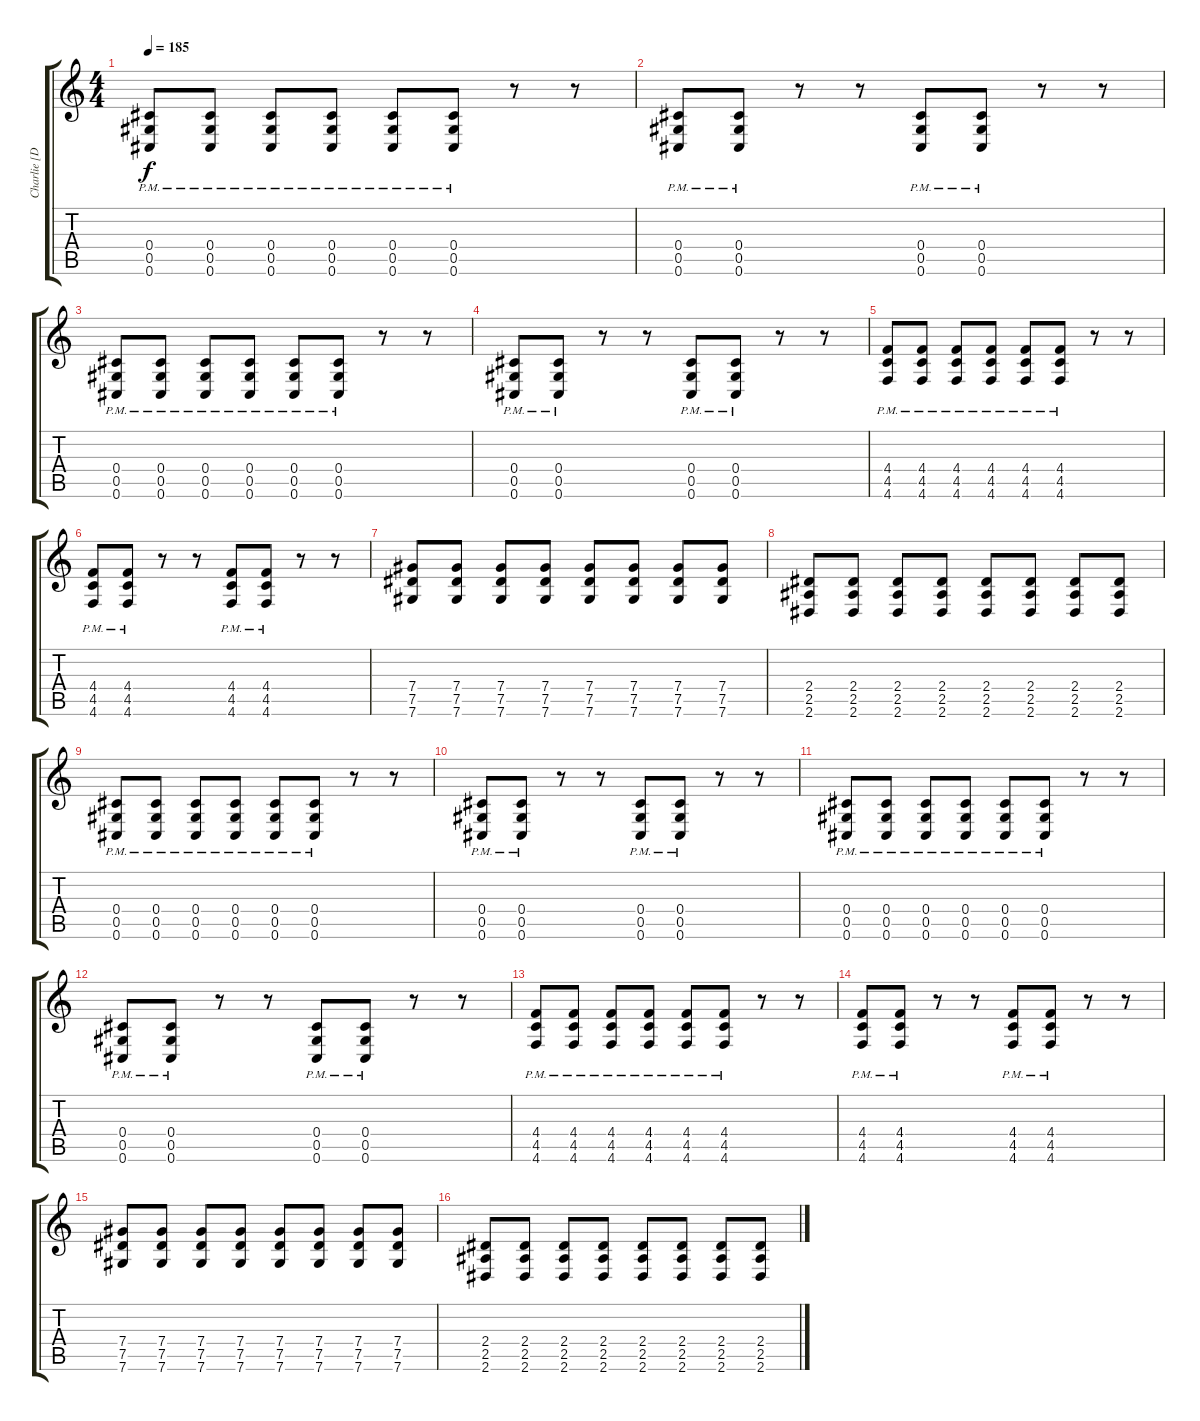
\track ("Charlie [Distortion]" "Charlie [D") {instrument distortionguitar}
\staff {score tabs}
\tuning (F4 C4 Ab3 Db3 Ab2 Db2) {hide}
\ts (4 4)
\tempo 185
\clef g2
\ks c
(0.4{pm} 0.5{pm} 0.6{pm}).8{dy f} (0.4{pm} 0.5{pm} 0.6{pm}).8 (0.4{pm} 0.5{pm} 0.6{pm}).8 (0.4{pm} 0.5{pm} 0.6{pm}).8 (0.4{pm} 0.5{pm} 0.6{pm}).8 (0.4{pm} 0.5{pm} 0.6{pm}).8 r.8 r.8 |
(0.4{pm} 0.5{pm} 0.6{pm}).8 (0.4{pm} 0.5{pm} 0.6{pm}).8 r.8 r.8 (0.4{pm} 0.5{pm} 0.6{pm}).8 (0.4{pm} 0.5{pm} 0.6{pm}).8 r.8 r.8 |
(0.4{pm} 0.5{pm} 0.6{pm}).8 (0.4{pm} 0.5{pm} 0.6{pm}).8 (0.4{pm} 0.5{pm} 0.6{pm}).8 (0.4{pm} 0.5{pm} 0.6{pm}).8 (0.4{pm} 0.5{pm} 0.6{pm}).8 (0.4{pm} 0.5{pm} 0.6{pm}).8 r.8 r.8 |
(0.4{pm} 0.5{pm} 0.6{pm}).8 (0.4{pm} 0.5{pm} 0.6{pm}).8 r.8 r.8 (0.4{pm} 0.5{pm} 0.6{pm}).8 (0.4{pm} 0.5{pm} 0.6{pm}).8 r.8 r.8 |
(4.4{pm} 4.5{pm} 4.6{pm}).8 (4.4{pm} 4.5{pm} 4.6{pm}).8 (4.4{pm} 4.5{pm} 4.6{pm}).8 (4.4{pm} 4.5{pm} 4.6{pm}).8 (4.4{pm} 4.5{pm} 4.6{pm}).8 (4.4{pm} 4.5{pm} 4.6{pm}).8 r.8 r.8 |
(4.4{pm} 4.5{pm} 4.6{pm}).8 (4.4{pm} 4.5{pm} 4.6{pm}).8 r.8 r.8 (4.4{pm} 4.5{pm} 4.6{pm}).8 (4.4{pm} 4.5{pm} 4.6{pm}).8 r.8 r.8 |
(7.4 7.5 7.6).8 (7.4 7.5 7.6).8 (7.4 7.5 7.6).8 (7.4 7.5 7.6).8 (7.4 7.5 7.6).8 (7.4 7.5 7.6).8 (7.4 7.5 7.6).8 (7.4 7.5 7.6).8 |
(2.4 2.5 2.6).8 (2.4 2.5 2.6).8 (2.4 2.5 2.6).8 (2.4 2.5 2.6).8 (2.4 2.5 2.6).8 (2.4 2.5 2.6).8 (2.4 2.5 2.6).8 (2.4 2.5 2.6).8 |
(0.4{pm} 0.5{pm} 0.6{pm}).8 (0.4{pm} 0.5{pm} 0.6{pm}).8 (0.4{pm} 0.5{pm} 0.6{pm}).8 (0.4{pm} 0.5{pm} 0.6{pm}).8 (0.4{pm} 0.5{pm} 0.6{pm}).8 (0.4{pm} 0.5{pm} 0.6{pm}).8 r.8 r.8 |
(0.4{pm} 0.5{pm} 0.6{pm}).8 (0.4{pm} 0.5{pm} 0.6{pm}).8 r.8 r.8 (0.4{pm} 0.5{pm} 0.6{pm}).8 (0.4{pm} 0.5{pm} 0.6{pm}).8 r.8 r.8 |
(0.4{pm} 0.5{pm} 0.6{pm}).8 (0.4{pm} 0.5{pm} 0.6{pm}).8 (0.4{pm} 0.5{pm} 0.6{pm}).8 (0.4{pm} 0.5{pm} 0.6{pm}).8 (0.4{pm} 0.5{pm} 0.6{pm}).8 (0.4{pm} 0.5{pm} 0.6{pm}).8 r.8 r.8 |
(0.4{pm} 0.5{pm} 0.6{pm}).8 (0.4{pm} 0.5{pm} 0.6{pm}).8 r.8 r.8 (0.4{pm} 0.5{pm} 0.6{pm}).8 (0.4{pm} 0.5{pm} 0.6{pm}).8 r.8 r.8 |
(4.4{pm} 4.5{pm} 4.6{pm}).8 (4.4{pm} 4.5{pm} 4.6{pm}).8 (4.4{pm} 4.5{pm} 4.6{pm}).8 (4.4{pm} 4.5{pm} 4.6{pm}).8 (4.4{pm} 4.5{pm} 4.6{pm}).8 (4.4{pm} 4.5{pm} 4.6{pm}).8 r.8 r.8 |
(4.4{pm} 4.5{pm} 4.6{pm}).8 (4.4{pm} 4.5{pm} 4.6{pm}).8 r.8 r.8 (4.4{pm} 4.5{pm} 4.6{pm}).8 (4.4{pm} 4.5{pm} 4.6{pm}).8 r.8 r.8 |
(7.4 7.5 7.6).8 (7.4 7.5 7.6).8 (7.4 7.5 7.6).8 (7.4 7.5 7.6).8 (7.4 7.5 7.6).8 (7.4 7.5 7.6).8 (7.4 7.5 7.6).8 (7.4 7.5 7.6).8 |
(2.4 2.5 2.6).8 (2.4 2.5 2.6).8 (2.4 2.5 2.6).8 (2.4 2.5 2.6).8 (2.4 2.5 2.6).8 (2.4 2.5 2.6).8 (2.4 2.5 2.6).8 (2.4 2.5 2.6).8
